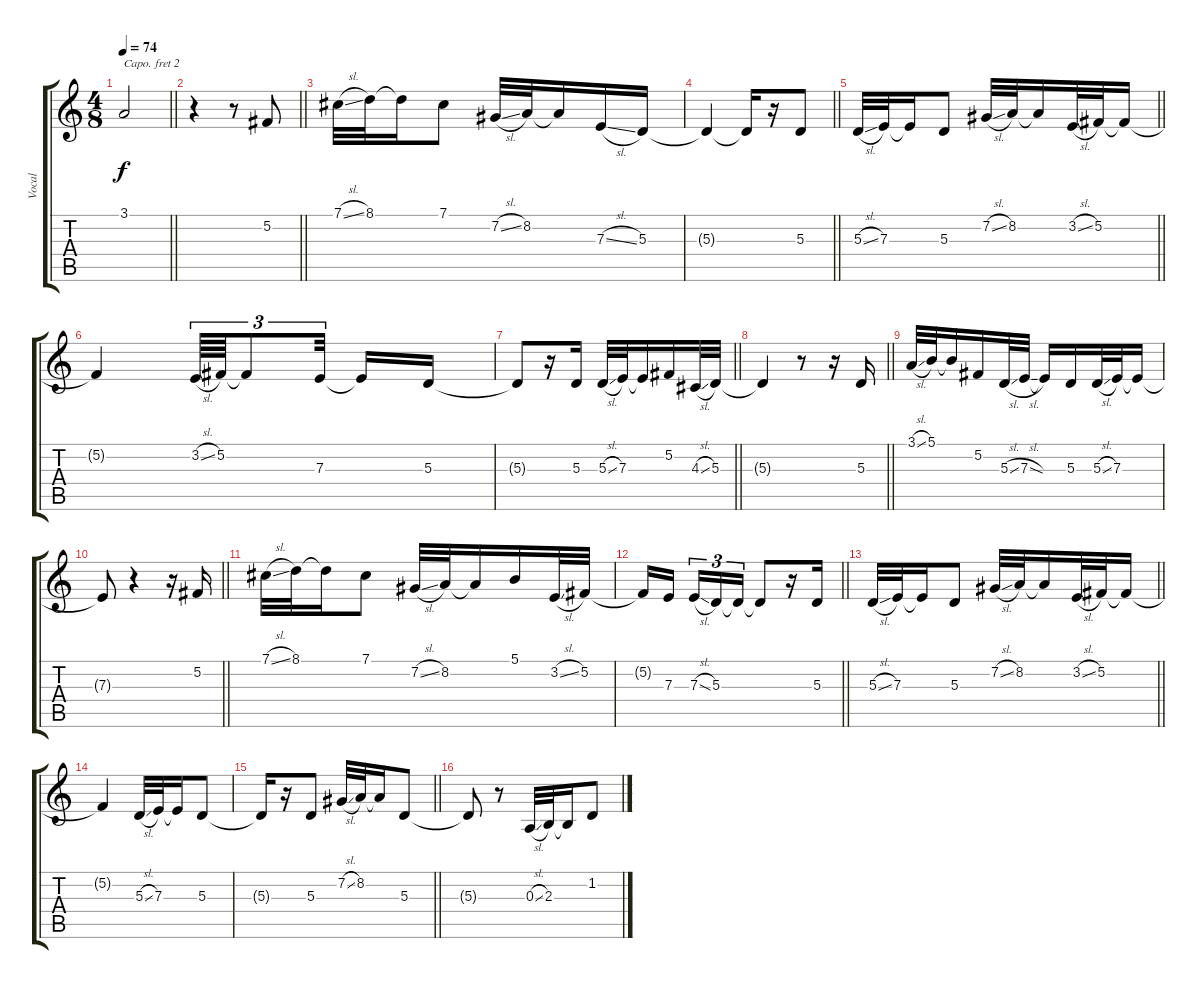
\track ("Vocal" "Vocal") {instrument ocarina}
\staff {score tabs}
\capo 2
\tuning (E4 B3 G3 D3 A2 E2) {hide}
\ts (4 8)
\tempo 74
\clef g2
\barLineRight lightlight
\ks c
3.1{t}.2{dy f} |
\section ("" " ")
\barLineRight lightlight
r.4 r.8 5.2.8 |
\section ("" "")
7.1{sl}.32 8.1.32 8.1{t}.16 7.1.8 7.2{sl}.32 8.2.32 8.2{t}.16 7.3{sl}.16 5.3.16 |
\barLineRight lightlight
5.3{t}.4 5.3{t}.16 r.16 5.3.8 |
\section ("" "")
\barLineRight lightlight
5.3{sl}.32 7.3.32 7.3{t}.16 5.3.8 7.2{sl}.32 8.2.32 8.2{t}.16 3.2{sl}.32 5.2.32 5.2{t}.16 |
\section ("" "")
5.2{t}.4 3.2{sl}.64{tu (3 2)} 5.2.64{tu (3 2)} 5.2{t}.8{tu (3 2)} 7.3.32{tu (3 2)} 7.3{t}.16 5.3.16 |
\barLineRight lightlight
5.3{t}.8 r.16 5.3.16 5.3{sl}.32 7.3.32 7.3{t}.16 5.2.16 4.3{sl}.32 5.3.32 |
\section ("" " ")
\barLineRight lightlight
5.3{t}.4 r.8 r.16 5.3.16 |
\section ("" "")
3.1{sl}.32 5.1.32 5.1{t}.16 5.2.16 5.3{sl}.32 7.3{sl}.32 7.3{t}.16 5.3.16 5.3{sl}.32 7.3.32 7.3{t}.16 |
\barLineRight lightlight
7.3{t}.8 r.4 r.16 5.2.16 |
\section ("" "")
7.1{sl}.32 8.1.32 8.1{t}.16 7.1.8 7.2{sl}.32 8.2.32 8.2{t}.16 5.1.16 3.2{sl}.32 5.2.32 |
\barLineRight lightlight
5.2{t}.16 7.3.16 7.3{sl}.16{tu (3 2)} 5.3.16{tu (3 2)} 5.3{t}.16{tu (3 2)} 5.3{t}.8 r.16 5.3.16 |
\section ("" "")
\barLineRight lightlight
5.3{sl}.32 7.3.32 7.3{t}.16 5.3.8 7.2{sl}.32 8.2.32 8.2{t}.16 3.2{sl}.32 5.2.32 5.2{t}.16 |
\section ("" "")
5.2{t}.4 5.3{sl}.32 7.3.32 7.3{t}.16 5.3.8 |
\barLineRight lightlight
5.3{t}.16 r.16 5.3.8 7.2{sl}.32 8.2.32 8.2{t}.16 5.3.8 |
\section ("" "")
5.3{t}.8 r.8 0.3{sl}.32 2.3.32 2.3{t}.16 1.2.8
